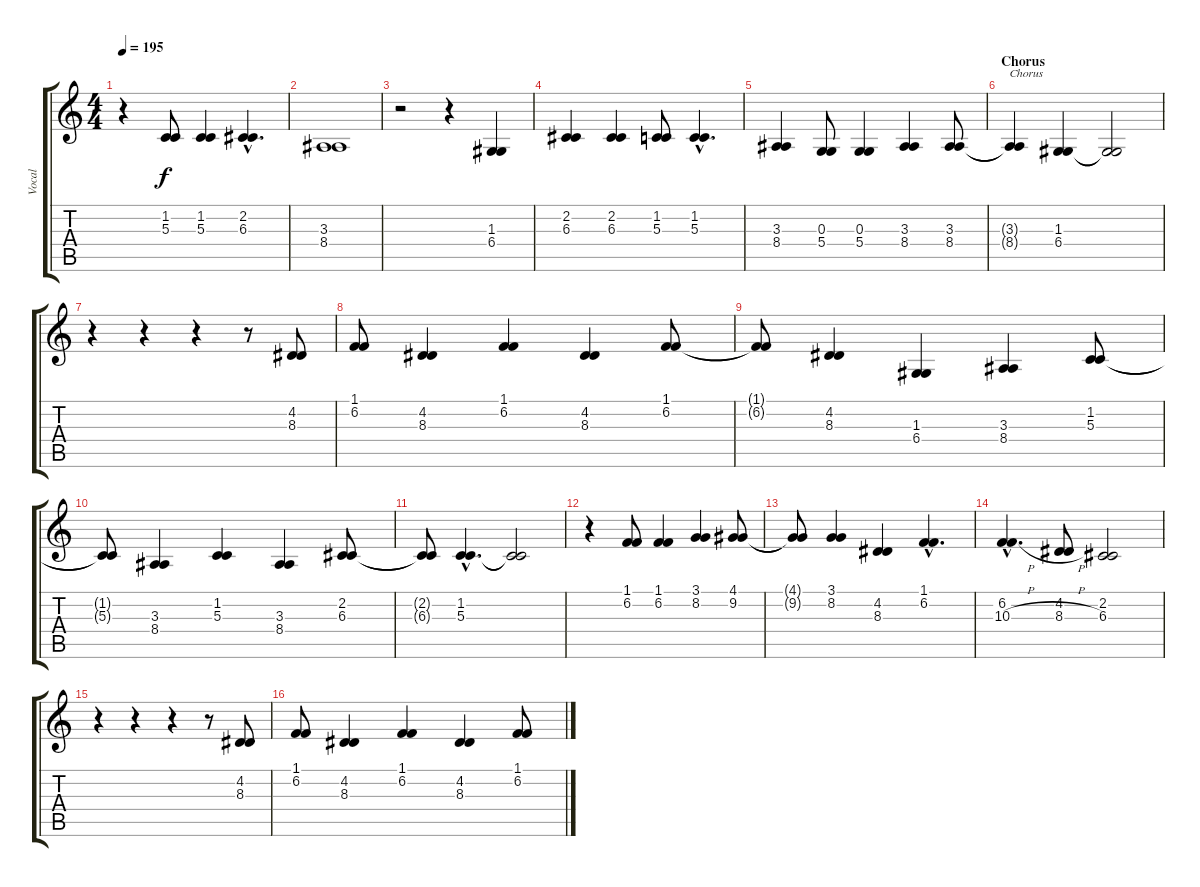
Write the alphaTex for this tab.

\track ("Vocal" "Vocal") {instrument oboe}
\staff {score tabs}
\tuning (E4 B3 G3 D3 A2 E2) {hide}
\ts (4 4)
\tempo 195
\clef g2
\ks c
r.4{dy f} (1.2 5.3).8 (1.2 5.3).4 (2.2{hac} 6.3{hac}).4{d} |
(3.3 8.4).1 |
r.2 r.4 (1.3 6.4).4 |
(2.2 6.3).4 (2.2 6.3).4 (1.2 5.3).8 (1.2{hac} 5.3{hac}).4{d} |
(3.3 8.4).4 (0.3 5.4).8 (0.3 5.4).4 (3.3 8.4).4 (3.3 8.4).8 |
\section ("" "Chorus")
(3.3{t} 8.4{t}).4{txt "Chorus"} (1.3 6.4).4 (1.3{t} 6.4{t}).2 |
r.4 r.4 r.4 r.8 (4.2 8.3).8 |
(1.1 6.2).8 (4.2 8.3).4 (1.1 6.2).4 (4.2 8.3).4 (1.1 6.2).8 |
(1.1{t} 6.2{t}).8 (4.2 8.3).4 (1.3 6.4).4 (3.3 8.4).4 (1.2 5.3).8 |
(1.2{t} 5.3{t}).8 (3.3 8.4).4 (1.2 5.3).4 (3.3 8.4).4 (2.2 6.3).8 |
(2.2{t} 6.3{t}).8 (1.2{hac} 5.3{hac}).4{d} (1.2{t} 5.3{t}).2 |
r.4 (1.1 6.2).8 (1.1 6.2).4 (3.1 8.2).4 (4.1 9.2).8 |
(4.1{t} 9.2{t}).8 (3.1 8.2).4 (4.2 8.3).4 (1.1{hac} 6.2{hac}).4{d} |
(6.2{h hac} 10.3{h hac}).4{d} (4.2{h} 8.3{h}).8 (2.2 6.3).2 |
r.4 r.4 r.4 r.8 (4.2 8.3).8 |
(1.1 6.2).8 (4.2 8.3).4 (1.1 6.2).4 (4.2 8.3).4 (1.1 6.2).8
